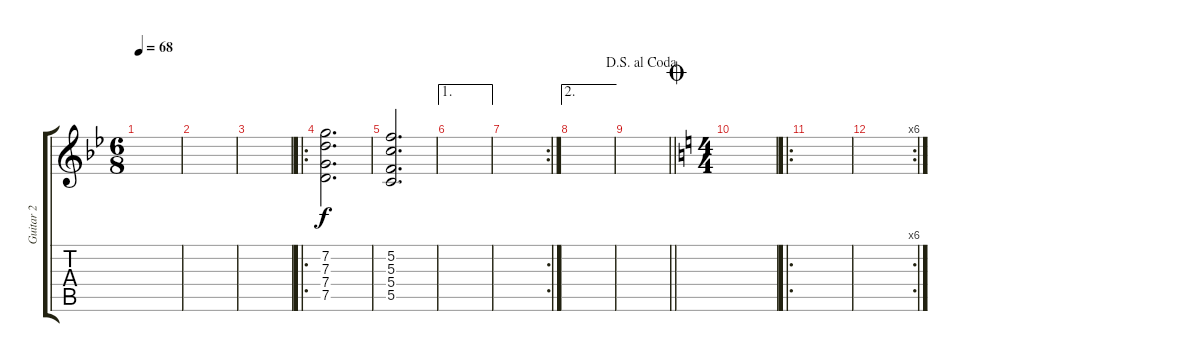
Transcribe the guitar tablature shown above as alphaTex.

\track ("Guitar 2" "Guitar 2") {instrument overdrivenguitar}
\staff {score tabs}
\tuning (E4 C4 G3 C3 G2 C2) {hide}
\ts (6 8)
\tempo 68
\clef g2
\ks gminor
|
|
|
\ro
(7.2 7.3 7.4 7.5).2{d} |
(5.2 5.3 5.4 5.5).2{d} |
\ae 1
|
\rc 2
|
\ae 2
|
\jump dalsegnoalcoda
\barLineRight lightlight
|
\ts (4 4)
\jump coda
\ks c
|
\ro
|
\rc 6
